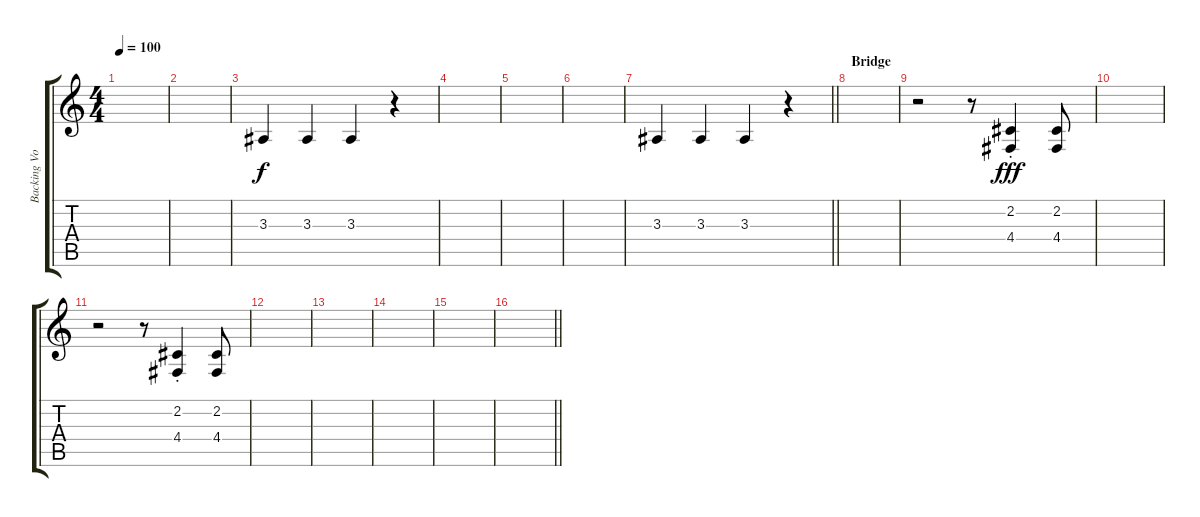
\track ("Backing Vox" "Backing Vo") {instrument clarinet}
\staff {score tabs}
\tuning (E4 B3 G3 D3 A2 E2) {hide}
\ts (4 4)
\tempo 100
\clef g2
\ks c
|
|
3.3.4 3.3.4 3.3.4 r.4 |
|
|
|
\barLineRight lightlight
3.3.4 3.3.4 3.3.4 r.4 |
\section ("" "Bridge")
|
r.2{instrument lead6voice} r.8 (2.2{st} 4.4{st}).4{dy fff} (2.2 4.4).8 |
|
r.2 r.8 (2.2{st} 4.4{st}).4 (2.2 4.4).8 |
|
|
|
|
\barLineRight lightlight
